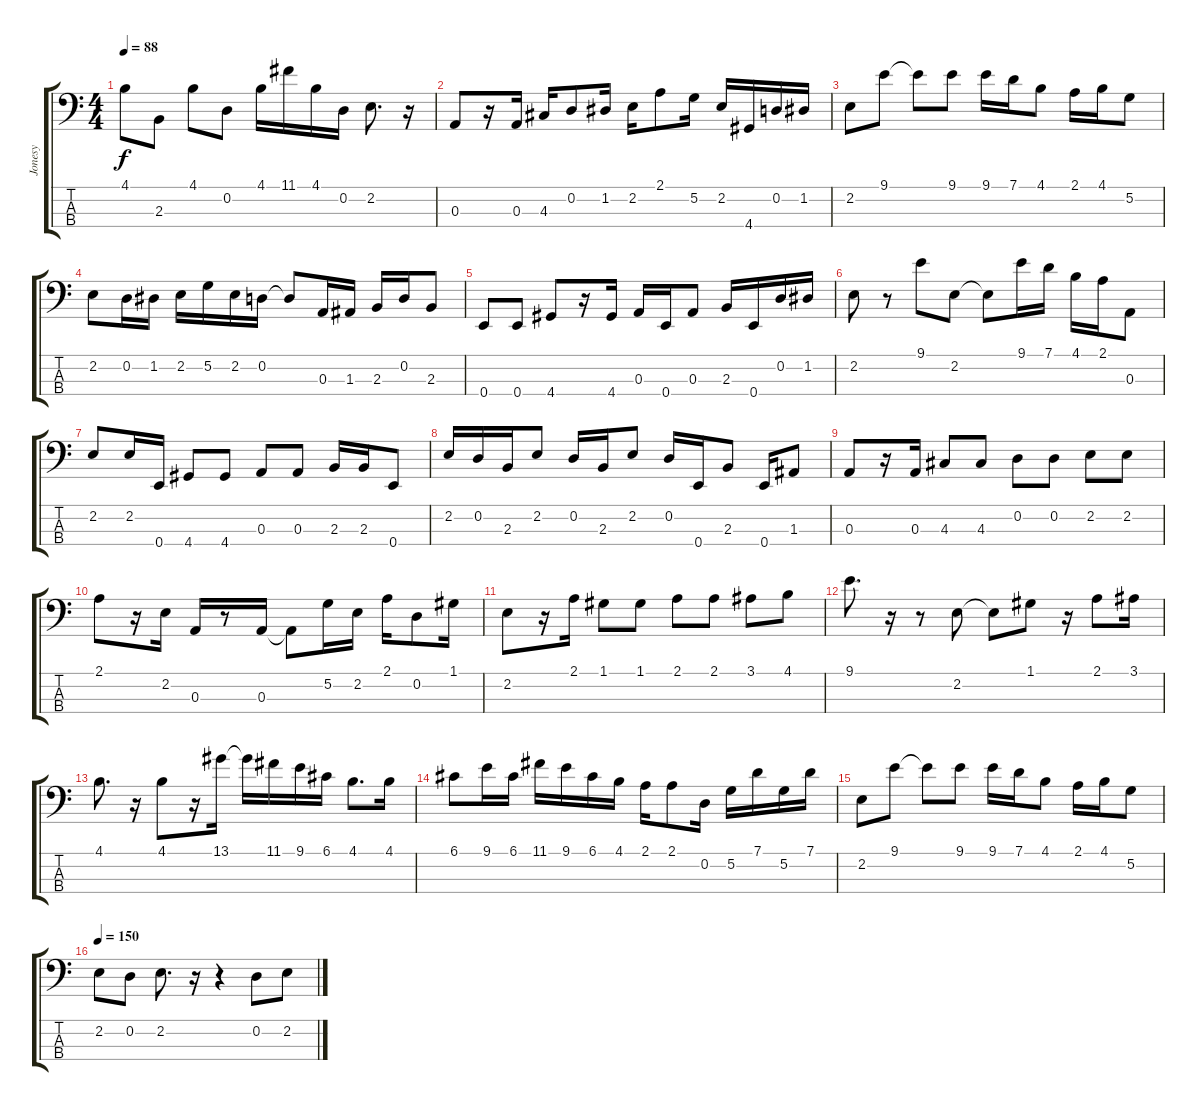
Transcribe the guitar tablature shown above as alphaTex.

\track ("Jonesy" "Jonesy") {instrument electricbassfinger}
\staff {score tabs}
\tuning (G2 D2 A1 E1) {hide}
\ts (4 4)
\tempo 88
\clef f4
\ks c
4.1.8{dy f} 2.3.8 4.1.8 0.2.8 4.1.16 11.1.16 4.1.16 0.2.16 2.2.8{d} r.16 |
0.3.8 r.16 0.3.16 4.3.16 0.2.8 1.2.16 2.2.16 2.1.8 5.2.16 2.2.16 4.4.16 0.2.16 1.2.16 |
2.2.8 9.1.8 9.1{t}.8 9.1.8 9.1.16 7.1.16 4.1.8 2.1.16 4.1.16 5.2.8 |
2.2.8 0.2.16 1.2.16 2.2.16 5.2.16 2.2.16 0.2.16 0.2{t}.8 0.3.16 1.3.16 2.3.16 0.2.16 2.3.8 |
0.4.8 0.4.8 4.4.8 r.16 4.4.16 0.3.16 0.4.16 0.3.8 2.3.16 0.4.16 0.2.16 1.2.16 |
2.2.8 r.8 9.1.8 2.2.8 2.2{t}.8 9.1.16 7.1.16 4.1.16 2.1.16 0.3.8 |
2.2.8 2.2.16 0.4.16 4.4.8 4.4.8 0.3.8 0.3.8 2.3.16 2.3.16 0.4.8 |
2.2.16 0.2.16 2.3.16 2.2.8 0.2.16 2.3.16 2.2.8 0.2.16 0.4.16 2.3.8 0.4.16 1.3.8 |
0.3.8 r.16 0.3.16 4.3.8 4.3.8 0.2.8 0.2.8 2.2.8 2.2.8 |
2.1.8 r.16 2.2.16 0.3.16 r.8 0.3.16 0.3{t}.8 5.2.16 2.2.16 2.1.16 0.2.8 1.1.16 |
2.2.8 r.16 2.1.16 1.1.8 1.1.8 2.1.8 2.1.8 3.1.8 4.1.8 |
9.1.8{d} r.16 r.8 2.2.8 2.2{t}.8 1.1.8 r.16 2.1.8 3.1.16 |
4.1.8{d} r.16 4.1.8 r.16 13.1.16 13.1{t}.16 11.1.16 9.1.16 6.1.16 4.1.8{d} 4.1.16 |
6.1.8 9.1.16 6.1.16 11.1.16 9.1.16 6.1.16 4.1.16 2.1.16 2.1.8 0.2.16 5.2.16 7.1.16 5.2.16 7.1.16 |
2.2.8 9.1.8 9.1{t}.8 9.1.8 9.1.16 7.1.16 4.1.8 2.1.16 4.1.16 5.2.8 |
\tempo 150
2.2.8 0.2.8 2.2.8{d} r.16 r.4 0.2.8 2.2.8
